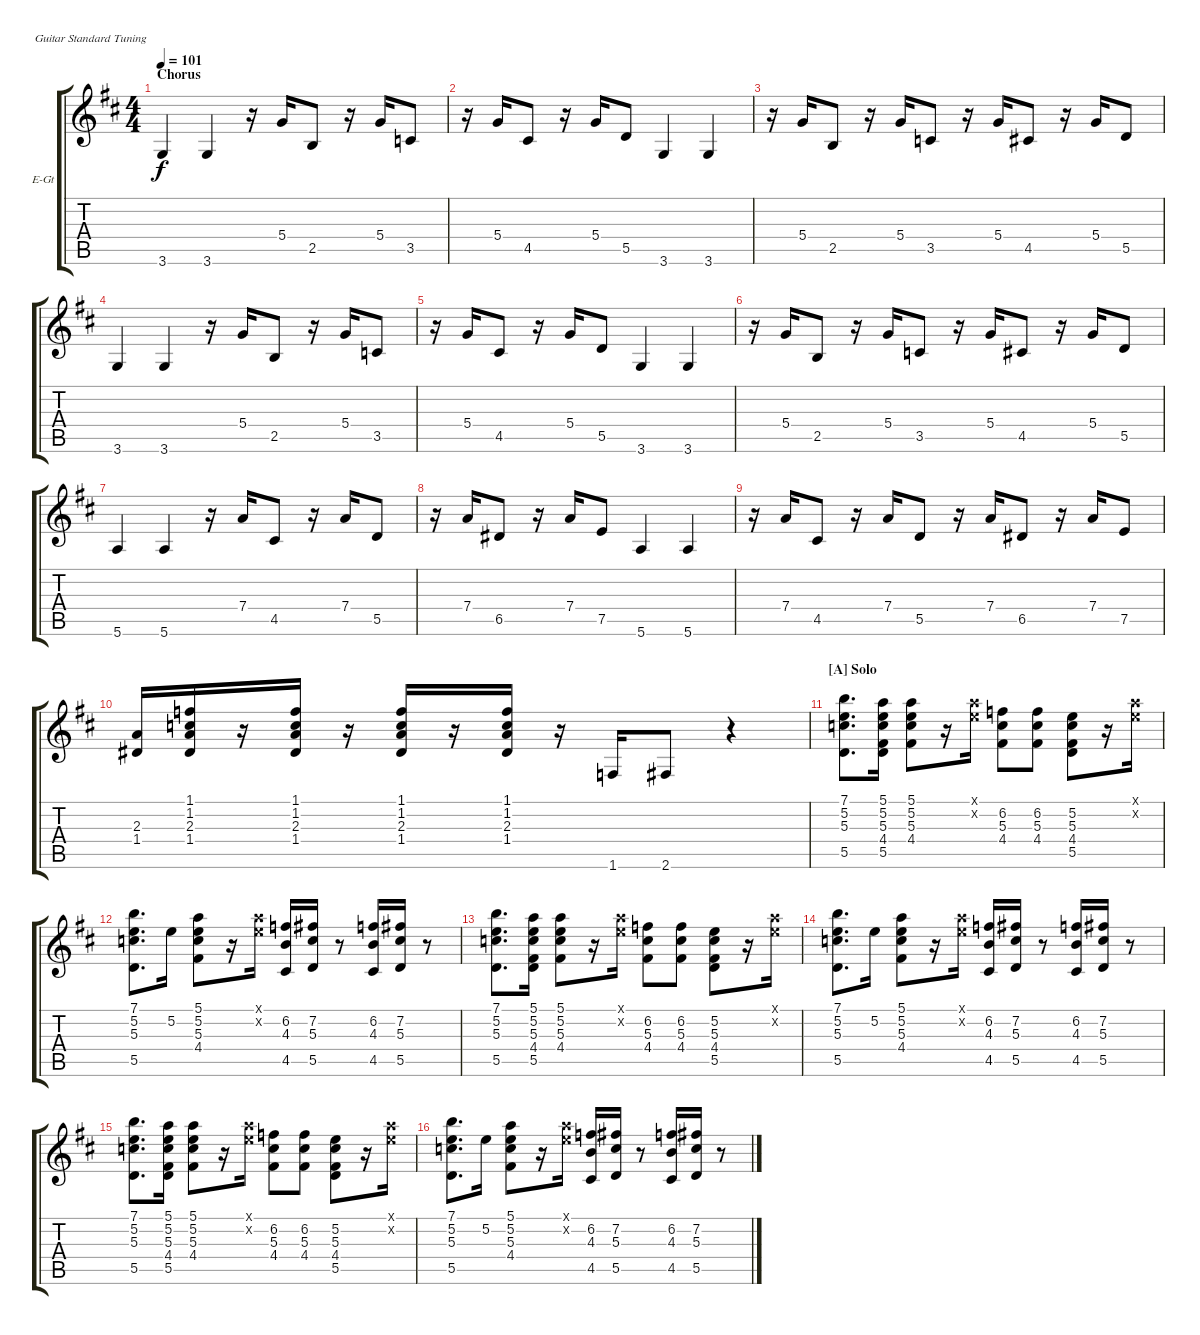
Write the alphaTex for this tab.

\bracketExtendMode groupsimilarinstruments
\firstSystemTrackNameOrientation horizontal
\otherSystemsTrackNameOrientation horizontal
\track ("Guitar 1" "E-Gt") {instrument electricguitarclean}
\staff {score tabs}
\tuning (E4 B3 G3 D3 A2 E2)
\ts (4 4)
\section ("" "Chorus")
\tempo 101
\clef g2
\ks d
3.6.4{dy f} 3.6.4 r.16 5.4.16 2.5.8 r.16 5.4.16 3.5.8 |
r.16 5.4.16 4.5.8 r.16 5.4.16 5.5.8 3.6.4 3.6.4 |
r.16 5.4.16 2.5.8 r.16 5.4.16 3.5.8 r.16 5.4.16 4.5.8 r.16 5.4.16 5.5.8 |
3.6.4 3.6.4 r.16 5.4.16 2.5.8 r.16 5.4.16 3.5.8 |
r.16 5.4.16 4.5.8 r.16 5.4.16 5.5.8 3.6.4 3.6.4 |
r.16 5.4.16 2.5.8 r.16 5.4.16 3.5.8 r.16 5.4.16 4.5.8 r.16 5.4.16 5.5.8 |
5.6.4 5.6.4 r.16 7.4.16 4.5.8 r.16 7.4.16 5.5.8 |
r.16 7.4.16 6.5.8 r.16 7.4.16 7.5.8 5.6.4 5.6.4 |
r.16 7.4.16 4.5.8 r.16 7.4.16 5.5.8 r.16 7.4.16 6.5.8 r.16 7.4.16 7.5.8 |
(2.3 1.4).16 (1.1 1.2 2.3 1.4).16 r.16 (1.1 1.2 2.3 1.4).16 r.16 (1.1 1.2 2.3 1.4).16 r.16 (1.1 1.2 2.3 1.4).16 r.16 1.6.16 2.6.8 r.4 |
\section ("A" "Solo")
(7.1 5.2 5.3 5.5).8{d} (5.1 5.2 5.3 4.4 5.5).16 (5.1 5.2 5.3 4.4).8 r.16 (5.1{x} 5.2{x}).16 (6.2 5.3 4.4).8 (6.2 5.3 4.4).8 (5.2 5.3 4.4 5.5).8 r.16 (5.1{x} 5.2{x}).16 |
(7.1 5.2 5.3 5.5).8{d} 5.2.16 (5.1 5.2 5.3 4.4).8 r.16 (5.1{x} 5.2{x}).16 (6.2 4.3 4.5).16 (7.2 5.3 5.5).16 r.8 (6.2 4.3 4.5).16 (7.2 5.3 5.5).16 r.8 |
(7.1 5.2 5.3 5.5).8{d} (5.1 5.2 5.3 4.4 5.5).16 (5.1 5.2 5.3 4.4).8 r.16 (5.1{x} 5.2{x}).16 (6.2 5.3 4.4).8 (6.2 5.3 4.4).8 (5.2 5.3 4.4 5.5).8 r.16 (5.1{x} 5.2{x}).16 |
(7.1 5.2 5.3 5.5).8{d} 5.2.16 (5.1 5.2 5.3 4.4).8 r.16 (5.1{x} 5.2{x}).16 (6.2 4.3 4.5).16 (7.2 5.3 5.5).16 r.8 (6.2 4.3 4.5).16 (7.2 5.3 5.5).16 r.8 |
(7.1 5.2 5.3 5.5).8{d} (5.1 5.2 5.3 4.4 5.5).16 (5.1 5.2 5.3 4.4).8 r.16 (5.1{x} 5.2{x}).16 (6.2 5.3 4.4).8 (6.2 5.3 4.4).8 (5.2 5.3 4.4 5.5).8 r.16 (5.1{x} 5.2{x}).16 |
(7.1 5.2 5.3 5.5).8{d} 5.2.16 (5.1 5.2 5.3 4.4).8 r.16 (5.1{x} 5.2{x}).16 (6.2 4.3 4.5).16 (7.2 5.3 5.5).16 r.8 (6.2 4.3 4.5).16 (7.2 5.3 5.5).16 r.8
